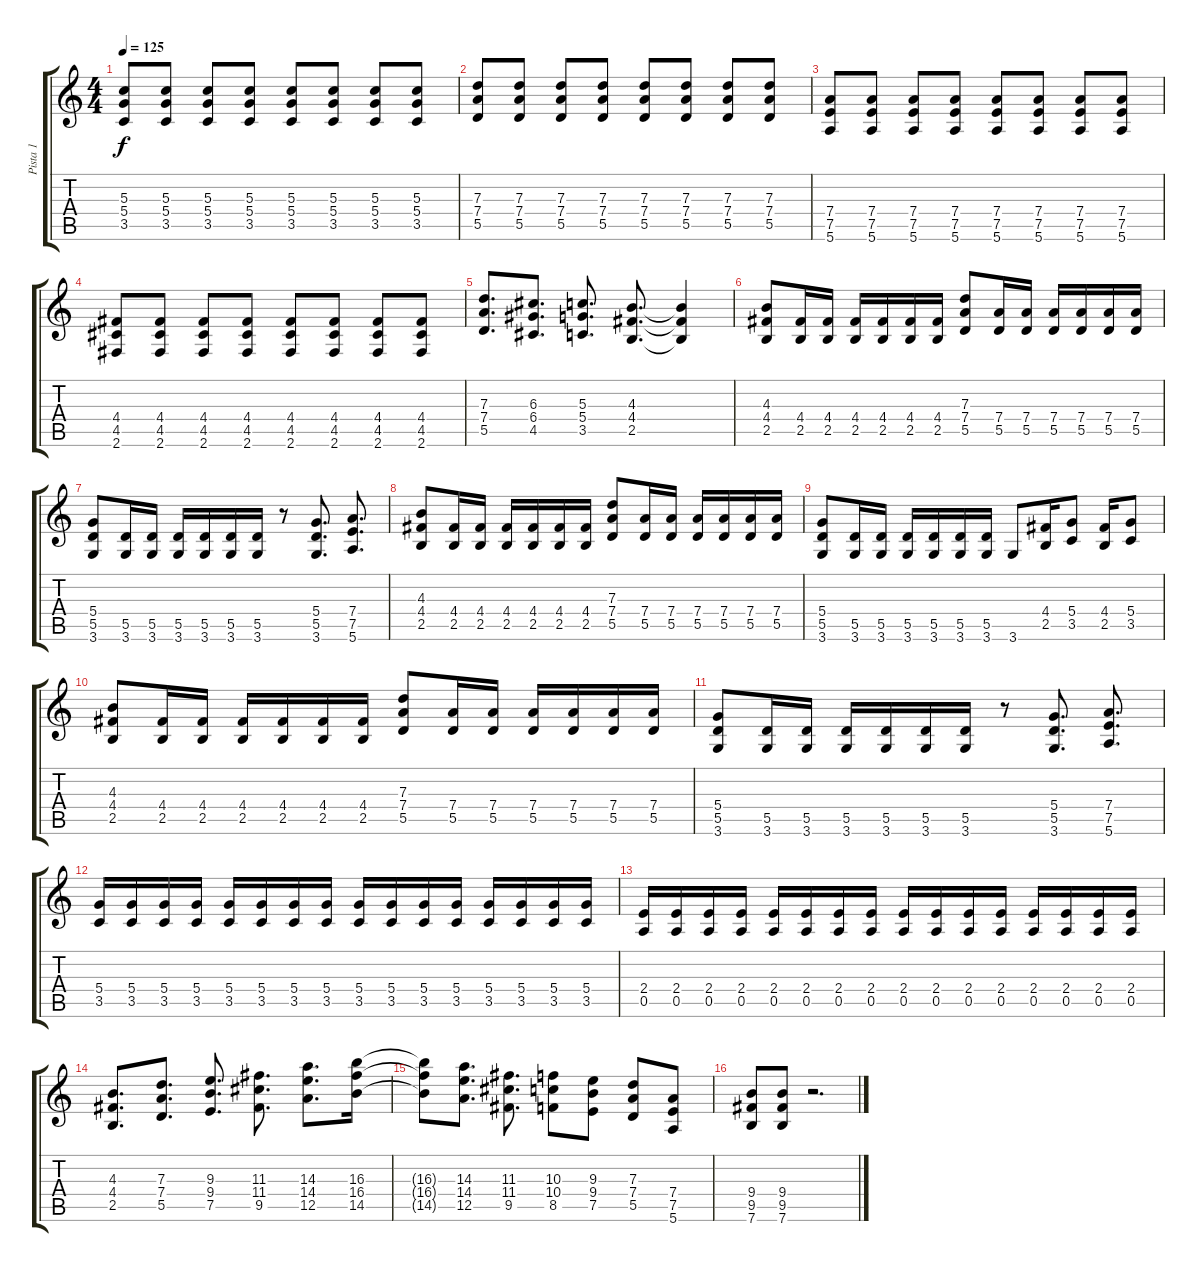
\track ("Pista 1" "Pista 1") {instrument distortionguitar}
\staff {score tabs}
\tuning (E4 B3 G3 D3 A2 E2) {hide}
\ts (4 4)
\tempo 125
\clef g2
\ks c
(5.3 5.4 3.5).8{dy f} (5.3 5.4 3.5).8 (5.3 5.4 3.5).8 (5.3 5.4 3.5).8 (5.3 5.4 3.5).8 (5.3 5.4 3.5).8 (5.3 5.4 3.5).8 (5.3 5.4 3.5).8 |
(7.3 7.4 5.5).8 (7.3 7.4 5.5).8 (7.3 7.4 5.5).8 (7.3 7.4 5.5).8 (7.3 7.4 5.5).8 (7.3 7.4 5.5).8 (7.3 7.4 5.5).8 (7.3 7.4 5.5).8 |
(7.4 7.5 5.6).8 (7.4 7.5 5.6).8 (7.4 7.5 5.6).8 (7.4 7.5 5.6).8 (7.4 7.5 5.6).8 (7.4 7.5 5.6).8 (7.4 7.5 5.6).8 (7.4 7.5 5.6).8 |
(4.4 4.5 2.6).8 (4.4 4.5 2.6).8 (4.4 4.5 2.6).8 (4.4 4.5 2.6).8 (4.4 4.5 2.6).8 (4.4 4.5 2.6).8 (4.4 4.5 2.6).8 (4.4 4.5 2.6).8 |
(7.3 7.4 5.5).8{d} (6.3 6.4 4.5).8{d} (5.3 5.4 3.5).8{d} (4.3 4.4 2.5).8{d} (4.3{t} 4.4{t} 2.5{t}).4 |
(4.3 4.4 2.5).8 (4.4 2.5).16 (4.4 2.5).16 (4.4 2.5).16 (4.4 2.5).16 (4.4 2.5).16 (4.4 2.5).16 (7.3 7.4 5.5).8 (7.4 5.5).16 (7.4 5.5).16 (7.4 5.5).16 (7.4 5.5).16 (7.4 5.5).16 (7.4 5.5).16 |
(5.4 5.5 3.6).8 (5.5 3.6).16 (5.5 3.6).16 (5.5 3.6).16 (5.5 3.6).16 (5.5 3.6).16 (5.5 3.6).16 r.8 (5.4 5.5 3.6).8{d} (7.4 7.5 5.6).8{d} |
(4.3 4.4 2.5).8 (4.4 2.5).16 (4.4 2.5).16 (4.4 2.5).16 (4.4 2.5).16 (4.4 2.5).16 (4.4 2.5).16 (7.3 7.4 5.5).8 (7.4 5.5).16 (7.4 5.5).16 (7.4 5.5).16 (7.4 5.5).16 (7.4 5.5).16 (7.4 5.5).16 |
(5.4 5.5 3.6).8 (5.5 3.6).16 (5.5 3.6).16 (5.5 3.6).16 (5.5 3.6).16 (5.5 3.6).16 (5.5 3.6).16 3.6.8 (4.4 2.5).16 (5.4 3.5).8 (4.4 2.5).16 (5.4 3.5).8 |
(4.3 4.4 2.5).8 (4.4 2.5).16 (4.4 2.5).16 (4.4 2.5).16 (4.4 2.5).16 (4.4 2.5).16 (4.4 2.5).16 (7.3 7.4 5.5).8 (7.4 5.5).16 (7.4 5.5).16 (7.4 5.5).16 (7.4 5.5).16 (7.4 5.5).16 (7.4 5.5).16 |
(5.4 5.5 3.6).8 (5.5 3.6).16 (5.5 3.6).16 (5.5 3.6).16 (5.5 3.6).16 (5.5 3.6).16 (5.5 3.6).16 r.8 (5.4 5.5 3.6).8{d} (7.4 7.5 5.6).8{d} |
(5.4 3.5).16 (5.4 3.5).16 (5.4 3.5).16 (5.4 3.5).16 (5.4 3.5).16 (5.4 3.5).16 (5.4 3.5).16 (5.4 3.5).16 (5.4 3.5).16 (5.4 3.5).16 (5.4 3.5).16 (5.4 3.5).16 (5.4 3.5).16 (5.4 3.5).16 (5.4 3.5).16 (5.4 3.5).16 |
(2.4 0.5).16 (2.4 0.5).16 (2.4 0.5).16 (2.4 0.5).16 (2.4 0.5).16 (2.4 0.5).16 (2.4 0.5).16 (2.4 0.5).16 (2.4 0.5).16 (2.4 0.5).16 (2.4 0.5).16 (2.4 0.5).16 (2.4 0.5).16 (2.4 0.5).16 (2.4 0.5).16 (2.4 0.5).16 |
(4.3 4.4 2.5).8{d} (7.3 7.4 5.5).8{d} (9.3 9.4 7.5).8{d} (11.3 11.4 9.5).8{d} (14.3 14.4 12.5).8{d} (16.3 16.4 14.5).16 |
(16.3{t} 16.4{t} 14.5{t}).8 (14.3 14.4 12.5).8{d} (11.3 11.4 9.5).8{d} (10.3 10.4 8.5).8 (9.3 9.4 7.5).8 (7.3 7.4 5.5).8 (7.4 7.5 5.6).8 |
(9.4 9.5 7.6).8 (9.4 9.5 7.6).8 r.2{d}
